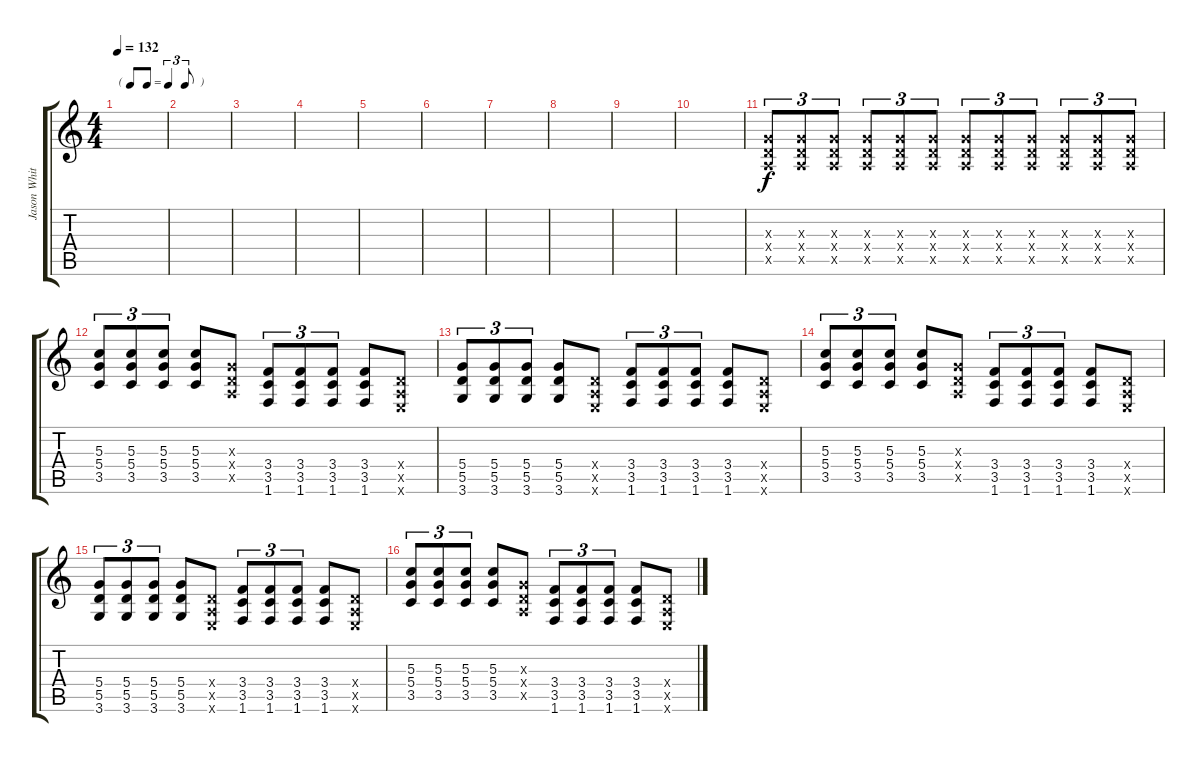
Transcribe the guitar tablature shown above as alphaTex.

\track ("Jason White(second Guitar)" "Jason Whit") {instrument overdrivenguitar}
\staff {score tabs}
\tuning (E4 B3 G3 D3 A2 E2) {hide}
\ts (4 4)
\tf triplet8th
\tempo 132
\clef g2
\ks c
|
|
|
|
|
|
|
|
|
|
(0.3{x} 0.4{x} 0.5{x}).8{tu (3 2)} (0.3{x} 0.4{x} 0.5{x}).8{tu (3 2)} (0.3{x} 0.4{x} 0.5{x}).8{tu (3 2)} (0.3{x} 0.4{x} 0.5{x}).8{tu (3 2)} (0.3{x} 0.4{x} 0.5{x}).8{tu (3 2)} (0.3{x} 0.4{x} 0.5{x}).8{tu (3 2)} (0.3{x} 0.4{x} 0.5{x}).8{tu (3 2)} (0.3{x} 0.4{x} 0.5{x}).8{tu (3 2)} (0.3{x} 0.4{x} 0.5{x}).8{tu (3 2)} (0.3{x} 0.4{x} 0.5{x}).8{tu (3 2)} (0.3{x} 0.4{x} 0.5{x}).8{tu (3 2)} (0.3{x} 0.4{x} 0.5{x}).8{tu (3 2)} |
(5.3 5.4 3.5).8{tu (3 2)} (5.3 5.4 3.5).8{tu (3 2)} (5.3 5.4 3.5).8{tu (3 2)} (5.3 5.4 3.5).8 (0.3{x} 0.4{x} 0.5{x}).8 (3.4 3.5 1.6).8{tu (3 2)} (3.4 3.5 1.6).8{tu (3 2)} (3.4 3.5 1.6).8{tu (3 2)} (3.4 3.5 1.6).8 (0.4{x} 0.5{x} 0.6{x}).8 |
(5.4 5.5 3.6).8{tu (3 2)} (5.4 5.5 3.6).8{tu (3 2)} (5.4 5.5 3.6).8{tu (3 2)} (5.4 5.5 3.6).8 (0.4{x} 0.5{x} 0.6{x}).8 (3.4 3.5 1.6).8{tu (3 2)} (3.4 3.5 1.6).8{tu (3 2)} (3.4 3.5 1.6).8{tu (3 2)} (3.4 3.5 1.6).8 (0.4{x} 0.5{x} 0.6{x}).8 |
(5.3 5.4 3.5).8{tu (3 2)} (5.3 5.4 3.5).8{tu (3 2)} (5.3 5.4 3.5).8{tu (3 2)} (5.3 5.4 3.5).8 (0.3{x} 0.4{x} 0.5{x}).8 (3.4 3.5 1.6).8{tu (3 2)} (3.4 3.5 1.6).8{tu (3 2)} (3.4 3.5 1.6).8{tu (3 2)} (3.4 3.5 1.6).8 (0.4{x} 0.5{x} 0.6{x}).8 |
(5.4 5.5 3.6).8{tu (3 2)} (5.4 5.5 3.6).8{tu (3 2)} (5.4 5.5 3.6).8{tu (3 2)} (5.4 5.5 3.6).8 (0.4{x} 0.5{x} 0.6{x}).8 (3.4 3.5 1.6).8{tu (3 2)} (3.4 3.5 1.6).8{tu (3 2)} (3.4 3.5 1.6).8{tu (3 2)} (3.4 3.5 1.6).8 (0.4{x} 0.5{x} 0.6{x}).8 |
(5.3 5.4 3.5).8{tu (3 2)} (5.3 5.4 3.5).8{tu (3 2)} (5.3 5.4 3.5).8{tu (3 2)} (5.3 5.4 3.5).8 (0.3{x} 0.4{x} 0.5{x}).8 (3.4 3.5 1.6).8{tu (3 2)} (3.4 3.5 1.6).8{tu (3 2)} (3.4 3.5 1.6).8{tu (3 2)} (3.4 3.5 1.6).8 (0.4{x} 0.5{x} 0.6{x}).8
